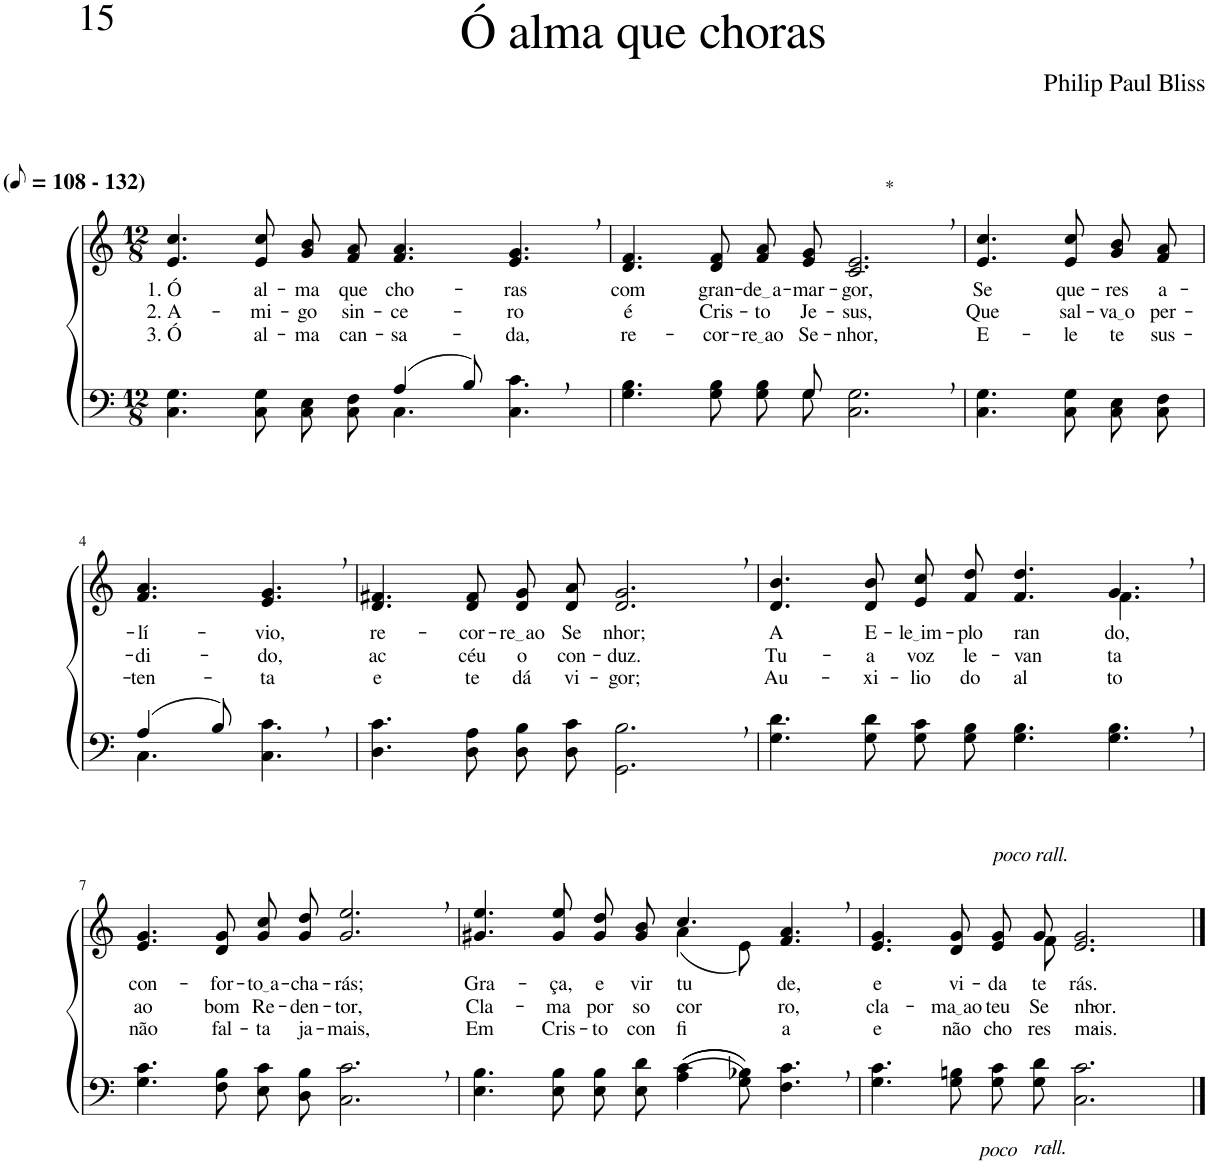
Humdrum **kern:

**kern	**text	**kern	**text	**text	**text
*part2	*part2	*part1	*part1	*part1	*part1
*staff2	*staff2	*staff1	*staff1	*staff1	*staff1
*I"Parte III e IV	*	*I"Parte I e II	*	*	*
*clefF4	*	*clefG2	*	*	*
*Trd1c2	*	*Trd1c2	*	*	*
*k[]	*	*k[]	*	*	*
*M12/8	*	*M12/8	*	*	*
*MM54	*	*MM54	*	*	*
=1	=1	=1	=1	=1	=1
*^	*	*	*	*	*
!	!	!	!LO:TX:a:B:t=(	!	!	!
!	!	!	!LO:TX:a:B:t=- 132)	!	!	!
!	!	!	!	!LO:LY:b	!LO:LY:b	!LO:LY:b
2.ryy	4.C\ 4.G\	.	4.e/ 4.cc/	1. Ó	2. A-	3. Ó
!	!	!	!	!LO:LY:b	!LO:LY:b	!LO:LY:b
.	8C\ 8G\L	.	8e/ 8cc/L	al-	-mi-	al-
!	!	!	!	!LO:LY:b	!LO:LY:b	!LO:LY:b
.	8C\ 8E\	.	8g/ 8b/	-ma	-go	-ma
!	!	!	!	!LO:LY:b	!LO:LY:b	!LO:LY:b
.	8C\ 8F\J	.	8f/ 8a/J	que	sin-	can-
!	!	!	!	!LO:LY:b	!LO:LY:b	!LO:LY:b
(4A/	4.C\	.	4.f/ 4.a/	cho-	-ce-	-sa-
8B/)	.	.	.	.	.	.
!	!	!	!	!LO:LY:b	!LO:LY:b	!LO:LY:b
8ryy	4.C\ 4.c\	.	4.e/, 4.g/,	-ras	-ro	-da,
4ryy	.	.	.	.	.	.
=2	=2	=2	=2	=2	=2	=2
!	!	!	!	!LO:LY:b	!LO:LY:b	!LO:LY:b
4.G\ 4.B\	8ryy	.	4.d/ 4.f/	com	é	re-
!	!	!	!	!LO:LY:b	!LO:LY:b	!LO:LY:b
*v	*v	*	*	*	*	*
8G\ 8B\L	.	8d/ 8f/L	gran-	Cris-	-cor-
!	!	!	!LO:LY:b	!LO:LY:b	!LO:LY:b
8G\ 8B\	.	8f/ 8a/	de a	-to	re ao
*^	*	*	*	*	*
!	!	!	!	!LO:LY:b	!LO:LY:b	!LO:LY:b
8G\J	8G/	.	8e/ 8g/J	-mar-	Je-	Se-
!	!	!	!LO:TX:a:t=*	!	!	!
!	!	!	!	!LO:LY:b	!LO:LY:b	!LO:LY:b
2.C\, 2.G\,	2.ryy	.	2.c/, 2.e/,	-gor,	-sus,	-nhor,
=3	=3	=3	=3	=3	=3	=3
!	!	!	!	!LO:LY:b	!LO:LY:b	!LO:LY:b
*v	*v	*	*	*	*	*
4.C\ 4.G\	.	4.e/ 4.cc/	Se	Que	E-
!	!	!	!LO:LY:b	!LO:LY:b	!LO:LY:b
8C\ 8G\L	.	8e/ 8cc/L	que-	sal-	-le
!	!	!	!LO:LY:b	!LO:LY:b	!LO:LY:b
8C\ 8E\	.	8g/ 8b/	-res	va o	te
!	!	!	!LO:LY:b	!LO:LY:b	!LO:LY:b
8C\ 8F\J	.	8f/ 8a/J	a-	per-	sus-
!!LO:LB:g=z
=4	=4	=4	=4	=4	=4
*^	*	*	*	*	*
!	!	!	!	!LO:LY:b	!LO:LY:b	!LO:LY:b
(4A/	4.C\	.	4.f/ 4.a/	-lí-	-di-	-ten-
8B/)	.	.	.	.	.	.
!	!	!	!	!LO:LY:b	!LO:LY:b	!LO:LY:b
4ryy	4.C\ 4.c\	.	4.e/, 4.g/,	-vio,	-do,	-ta
8ryy	.	.	.	.	.	.
*v	*v	*	*	*	*	*
=5	=5	=5	=5	=5	=5
!	!	!	!LO:LY:b	!LO:LY:b	!LO:LY:b
4.D\ 4.c\	.	4.d/ 4.f#X/	re-	ac	e
!	!	!	!LO:LY:b	!LO:LY:b	!LO:LY:b
8D\ 8A\L	.	8d/ 8f#/L	-cor-	céu	te
!	!	!	!LO:LY:b	!LO:LY:b	!LO:LY:b
8D\ 8B\	.	8d/ 8g/	re ao	o	dá
!	!	!	!LO:LY:b	!LO:LY:b	!LO:LY:b
8D\ 8c\J	.	8d/ 8a/J	Se	con-	vi-
!	!	!	!LO:LY:b	!LO:LY:b	!LO:LY:b
2.GG\, 2.B\,	.	2.d/, 2.g/,	nhor;	-duz.	-gor;
=6	=6	=6	=6	=6	=6
!	!	!	!LO:LY:b	!LO:LY:b	!LO:LY:b
*	*	*^	*	*	*
4.G\ 4.d\	.	4.d/ 4.b/	8ryy	A	Tu-	Au-
!	!	!	!	!LO:LY:b	!LO:LY:b	!LO:LY:b
*	*	*v	*v	*	*	*
8G\ 8d\L	.	8d/ 8b/L	E-	-a	-xi-
!	!	!	!LO:LY:b	!LO:LY:b	!LO:LY:b
8G\ 8c\	.	8e/ 8cc/	le im	voz	-lio
!	!	!	!LO:LY:b	!LO:LY:b	!LO:LY:b
8G\ 8B\J	.	8f/ 8dd/J	-plo	le-	do
!	!	!	!LO:LY:b	!LO:LY:b	!LO:LY:b
4.G\ 4.B\	.	4.f/ 4.dd/	ran-	-van-	al-
*	*	*^	*	*	*
!	!	!	!	!LO:LY:b	!LO:LY:b	!LO:LY:b
4.G\, 4.B\,	.	4.g,/	4.f\	-do,	-ta	-to
!!LO:LB:g=z
=7	=7	=7	=7	=7	=7	=7
!	!	!	!	!LO:LY:b	!LO:LY:b	!LO:LY:b
*	*	*v	*v	*	*	*
4.G\ 4.c\	.	4.e/ 4.g/	con-	ao	não
!	!	!	!LO:LY:b	!LO:LY:b	!LO:LY:b
8F\ 8B\L	.	8d/ 8g/L	-for-	bom	fal-
!	!	!	!LO:LY:b	!LO:LY:b	!LO:LY:b
8E\ 8c\	.	8g/ 8cc/	to a	Re-	-ta
!	!	!	!LO:LY:b	!LO:LY:b	!LO:LY:b
8D\ 8B\J	.	8g/ 8dd/J	-cha-	-den-	ja-
!	!	!	!LO:LY:b	!LO:LY:b	!LO:LY:b
2.C\, 2.c\,	.	2.g/, 2.ee/,	-rás;	-tor,	-mais,
=8	=8	=8	=8	=8	=8
!	!	!	!LO:LY:b	!LO:LY:b	!LO:LY:b
*	*	*^	*	*	*
4.E\ 4.B\	.	4.g#X/ 4.ee/	2.ryy	Gra-	Cla-	Em
!	!	!	!	!LO:LY:b	!LO:LY:b	!LO:LY:b
8E\ 8B\L	.	8g#/ 8ee/L	.	-ça,	-ma	Cris-
!	!	!	!	!LO:LY:b	!LO:LY:b	!LO:LY:b
8E\ 8B\	.	8g#/ 8dd/	.	e	por	-to
!	!	!	!	!LO:LY:b	!LO:LY:b	!LO:LY:b
8E\ 8d\J	.	8g#/ 8b/J	.	vir-	so-	con-
!	!	!	!	!LO:LY:b	!LO:LY:b	!LO:LY:b
(((4A\ 4c\	.	4.cc/	(4a\	-tu-	-cor-	-fi-
8G\ 8B-X\)))	.	.	8e\)	.	.	.
!	!	!	!	!LO:LY:b	!LO:LY:b	!LO:LY:b
4.F\, 4.c\,	.	4.f/, 4.a/,	4.ryy	-de,	-ro,	-a
=9	=9	=9	=9	=9	=9	=9
!	!	!	!	!LO:LY:b	!LO:LY:b	!LO:LY:b
4.G\ 4.c\	.	2ryy	4.e/ 4.g/	e	cla-	e
!	!	!	!	!LO:LY:b	!LO:LY:b	!LO:LY:b
8G\ 8Bn\L	.	.	8d/ 8g/L	vi-	ma ao	não
!	!	!LO:TX:a:i:t=poco rall.	!	!	!	!
!	!LO:LY:b	!	!	!LO:LY:b	!LO:LY:b	!LO:LY:b
8G\ 8c\	poco	8ryy	8e/ 8g/	-da	teu	cho-
!	!LO:LY:b	!	!	!LO:LY:b	!LO:LY:b	!LO:LY:b
8G\ 8d\J	rall.-	8f\	8g/J	te-	Se-	-res-
!	!	!	!	!LO:LY:b	!LO:LY:b	!LO:LY:b
2.C\ 2.c\	.	2.ryy	2.e/ 2.g/	-rás.	-nhor.-	-mais.-
*	*	*v	*v	*	*	*
==	==	==	==	==	==
*-	*-	*-	*-	*-	*-
